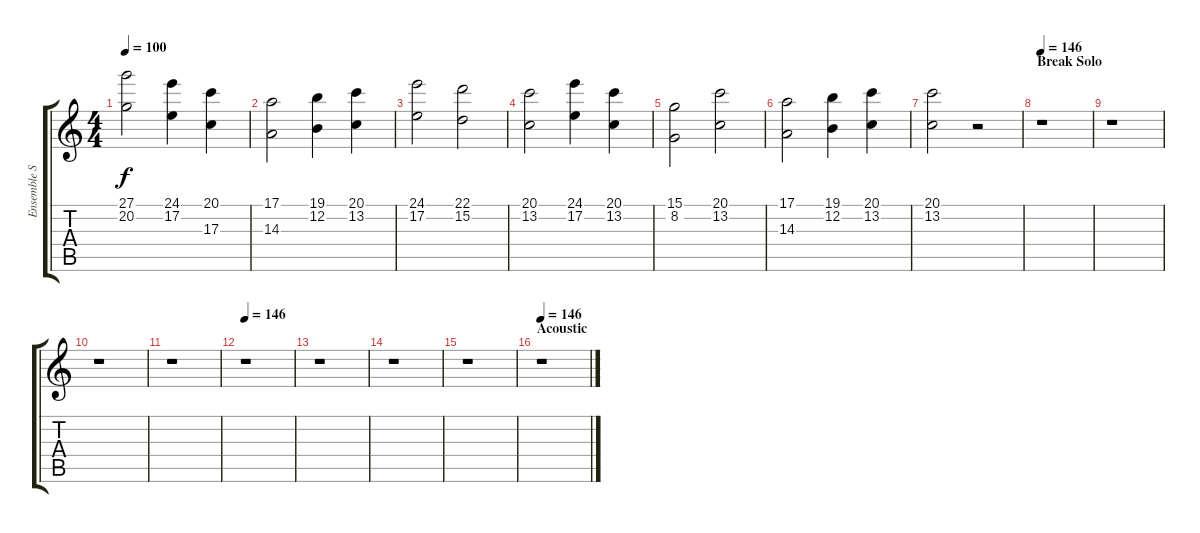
\track ("Ensemble String" "Ensemble S") {instrument stringensemble1}
\staff {score tabs}
\tuning (E4 B3 G3 D3 A2 E2) {hide}
\ts (4 4)
\tempo 100
\clef g2
\ks c
(27.1 20.2).2{dy f} (24.1 17.2).4 (20.1 17.3).4 |
(17.1 14.3).2 (19.1 12.2).4 (20.1 13.2).4 |
(24.1 17.2).2 (22.1 15.2).2 |
(20.1 13.2).2 (24.1 17.2).4 (20.1 13.2).4 |
(15.1 8.2).2 (20.1 13.2).2 |
(17.1 14.3).2 (19.1 12.2).4 (20.1 13.2).4 |
(20.1 13.2).2 r.2 |
\section ("" "Break Solo")
\tempo 146
r.1 |
r.1 |
r.1 |
r.1 |
\tempo 146
r.1 |
r.1 |
r.1 |
r.1 |
\section ("" "Acoustic")
\tempo 146
r.1
